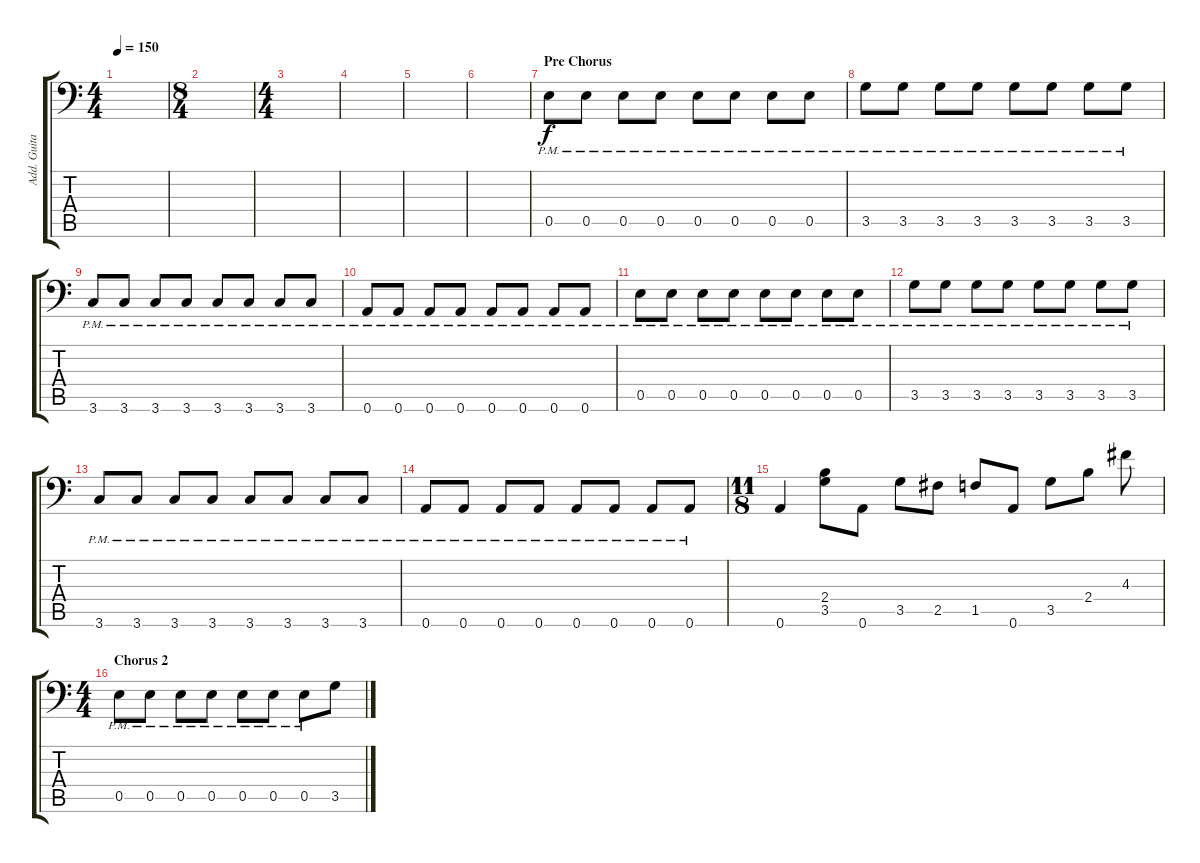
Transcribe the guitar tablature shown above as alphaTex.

\track ("Add. Guitar - A Tunning" "Add. Guita") {instrument distortionguitar}
\staff {score tabs}
\tuning (B3 Gb3 D3 A2 E2 A1) {hide}
\ts (4 4)
\tempo 150
\clef f4
\ks c
|
\ts (8 4)
|
\ts (4 4)
|
|
|
|
\section ("" "Pre Chorus")
0.5{pm}.8 0.5{pm}.8 0.5{pm}.8 0.5{pm}.8 0.5{pm}.8 0.5{pm}.8 0.5{pm}.8 0.5{pm}.8 |
3.5{pm}.8 3.5{pm}.8 3.5{pm}.8 3.5{pm}.8 3.5{pm}.8 3.5{pm}.8 3.5{pm}.8 3.5{pm}.8 |
3.6{pm}.8 3.6{pm}.8 3.6{pm}.8 3.6{pm}.8 3.6{pm}.8 3.6{pm}.8 3.6{pm}.8 3.6{pm}.8 |
0.6{pm}.8 0.6{pm}.8 0.6{pm}.8 0.6{pm}.8 0.6{pm}.8 0.6{pm}.8 0.6{pm}.8 0.6{pm}.8 |
0.5{pm}.8 0.5{pm}.8 0.5{pm}.8 0.5{pm}.8 0.5{pm}.8 0.5{pm}.8 0.5{pm}.8 0.5{pm}.8 |
3.5{pm}.8 3.5{pm}.8 3.5{pm}.8 3.5{pm}.8 3.5{pm}.8 3.5{pm}.8 3.5{pm}.8 3.5{pm}.8 |
3.6{pm}.8 3.6{pm}.8 3.6{pm}.8 3.6{pm}.8 3.6{pm}.8 3.6{pm}.8 3.6{pm}.8 3.6{pm}.8 |
0.6{pm}.8 0.6{pm}.8 0.6{pm}.8 0.6{pm}.8 0.6{pm}.8 0.6{pm}.8 0.6{pm}.8 0.6{pm}.8 |
\ts (11 8)
0.6.4 (2.4 3.5).8 0.6.8 3.5.8 2.5.8 1.5.8 0.6.8 3.5.8 2.4.8 4.3.8 |
\ts (4 4)
\section ("" "Chorus 2")
0.5{pm}.8 0.5{pm}.8 0.5{pm}.8 0.5{pm}.8 0.5{pm}.8 0.5{pm}.8 0.5{pm}.8 3.5.8
